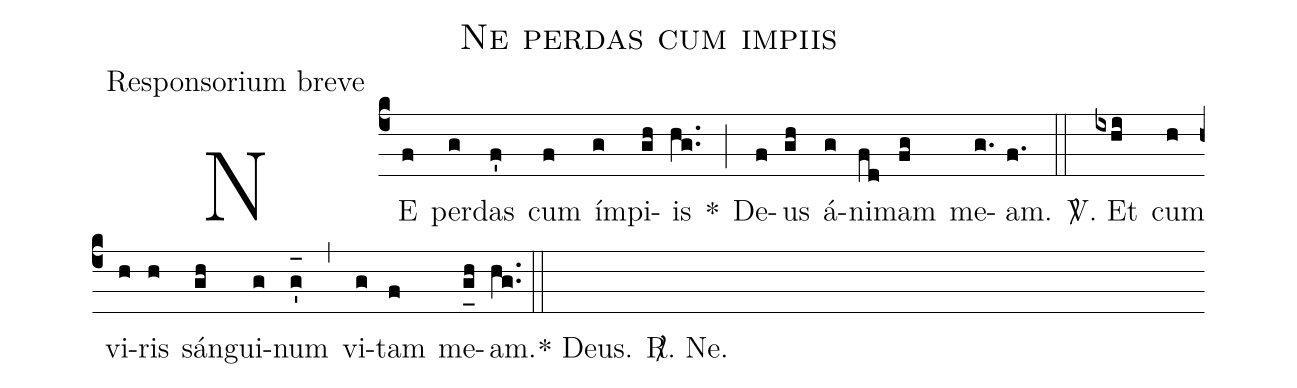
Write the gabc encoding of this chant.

name:Ne perdas cum impiis;
office-part:Responsorium breve;
%%
(c4) NE(f) per(g)das(f') cum(f) ím(g)pi(gh)is(hg..) *(;) De(f)us(gh) á(g)ni(fd)mam(fg) me(g.)am.(f.) (::) <sp>V/</sp>. Et(ixhi) cum(h) vi(h)ris(h) sán(gh)gui(g)num(g'_[oh:h]) (,) vi(g)tam(f) me(g_[uh:l]h)am.(hg..) (::) ()* Deus. <sp>R/</sp>. Ne.()
